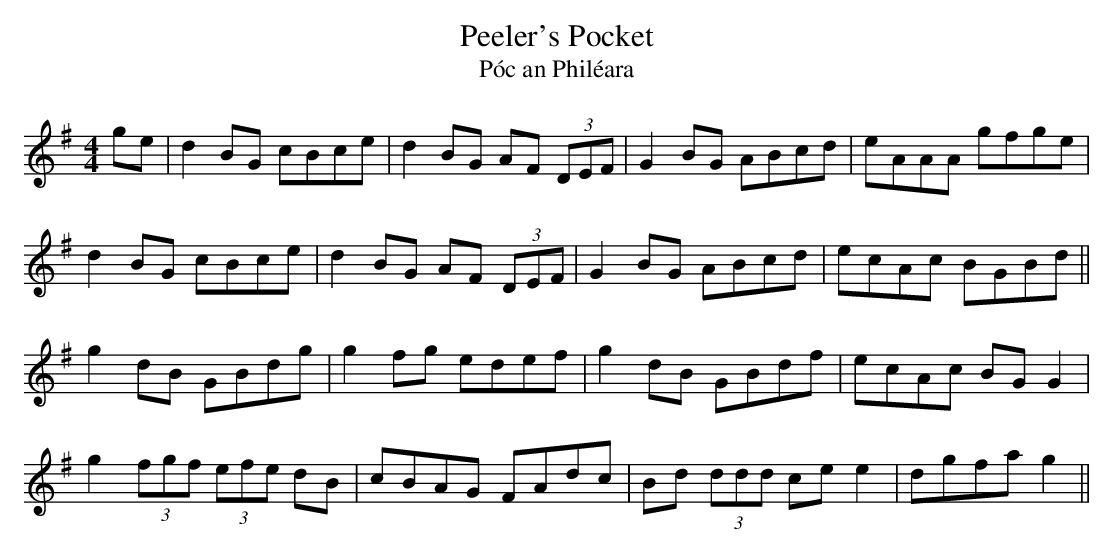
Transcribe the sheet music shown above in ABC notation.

X:1
T: Peeler's Pocket
T: P\'oc an Phil\'eara
L: 1/8
M: 4/4
K: G
ge|d2 BG cBce|d2 BG AF (3DEF|G2 BG ABcd|eAAA gfge|
d2 BG cBce|d2 BG AF (3DEF|G2 BG ABcd|ecAc BGBd ||
g2 dB GBdg|g2 fg edef|g2 dB GBdf|ecAc BG G2|
g2 (3fgf (3efe dB|cBAG FAdc|Bd (3ddd ce e2|dgfa g2 ||
